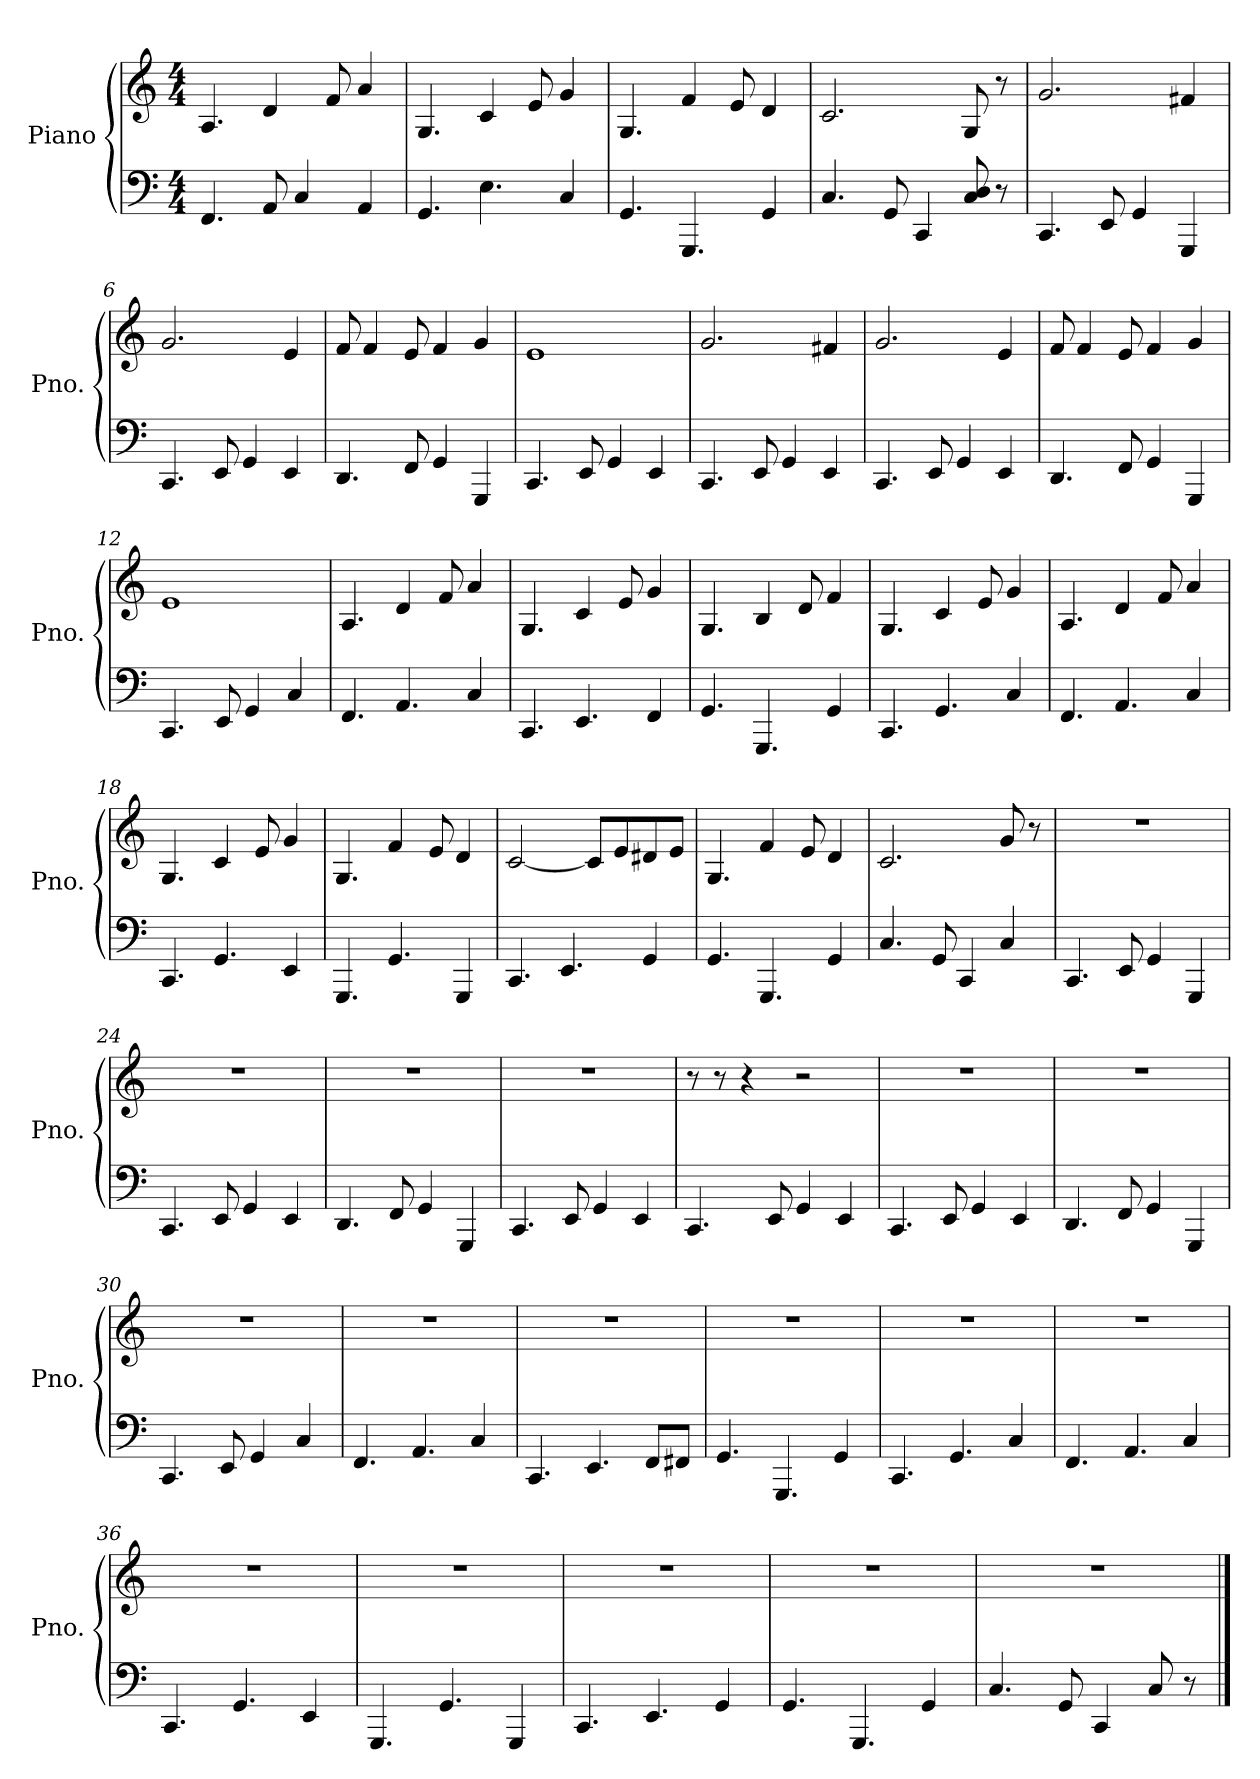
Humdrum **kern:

**kern	**kern
*part1	*part1
*staff2	*staff1
*I"Piano	*
*I'Pno.	*
*clefF4	*clefG2
*k[]	*k[]
*M4/4	*M4/4
=1	=1
4.FF/	4.A/
8AA/	4d/
4C/	.
.	8f/
4AA/	4a/
=2	=2
4.GG/	4.G/
4.E\	4c/
.	8e/
4C/	4g/
=3	=3
4.GG/	4.G/
4.GGG/	4f/
.	8e/
4GG/	4d/
=4	=4
4.C/	2.c/
8GG/	.
4CC/	.
8C/ 8D/	8G/
8r	8r
=5	=5
4.CC/	2.g/
8EE/	.
4GG/	.
4GGG/	4f#X/
=6	=6
4.CC/	2.g/
8EE/	.
4GG/	.
4EE/	4e/
=7	=7
4.DD/	8f/
.	4f/
8FF/	8e/
4GG/	4f/
4GGG/	4g/
!!LO:LB:g=z
=8	=8
4.CC/	1e
8EE/	.
4GG/	.
4EE/	.
=9	=9
4.CC/	2.g/
8EE/	.
4GG/	.
4EE/	4f#X/
=10	=10
4.CC/	2.g/
8EE/	.
4GG/	.
4EE/	4e/
=11	=11
4.DD/	8f/
.	4f/
8FF/	8e/
4GG/	4f/
4GGG/	4g/
=12	=12
4.CC/	1e
8EE/	.
4GG/	.
4C/	.
=13	=13
4.FF/	4.A/
4.AA/	4d/
.	8f/
4C/	4a/
=14	=14
4.CC/	4.G/
4.EE/	4c/
.	8e/
4FF/	4g/
!!LO:LB:g=z
=15	=15
4.GG/	4.G/
4.GGG/	4B/
.	8d/
4GG/	4f/
=16	=16
4.CC/	4.G/
4.GG/	4c/
.	8e/
4C/	4g/
=17	=17
4.FF/	4.A/
4.AA/	4d/
.	8f/
4C/	4a/
=18	=18
4.CC/	4.G/
4.GG/	4c/
.	8e/
4EE/	4g/
=19	=19
4.GGG/	4.G/
4.GG/	4f/
.	8e/
4GGG/	4d/
=20	=20
4.CC/	[2c/
4.EE/	.
.	8c/L]
.	8e/
4GG/	8d#X/
.	8e/J
=21	=21
4.GG/	4.G/
4.GGG/	4f/
.	8e/
4GG/	4d/
!!LO:LB:g=z
=22	=22
4.C/	2.c/
8GG/	.
4CC/	.
4C/	8g/
.	8r
=23	=23
4.CC/	1r
8EE/	.
4GG/	.
4GGG/	.
=24	=24
4.CC/	1r
8EE/	.
4GG/	.
4EE/	.
=25	=25
4.DD/	1r
8FF/	.
4GG/	.
4GGG/	.
=26	=26
4.CC/	1r
8EE/	.
4GG/	.
4EE/	.
=27	=27
4.CC/	8r
.	8r
.	4r
8EE/	.
4GG/	2r
4EE/	.
=28	=28
4.CC/	1r
8EE/	.
4GG/	.
4EE/	.
!!LO:LB:g=z
=29	=29
4.DD/	1r
8FF/	.
4GG/	.
4GGG/	.
=30	=30
4.CC/	1r
8EE/	.
4GG/	.
4C/	.
=31	=31
4.FF/	1r
4.AA/	.
4C/	.
=32	=32
4.CC/	1r
4.EE/	.
8FF/L	.
8FF#X/J	.
=33	=33
4.GG/	1r
4.GGG/	.
4GG/	.
=34	=34
4.CC/	1r
4.GG/	.
4C/	.
=35	=35
4.FF/	1r
4.AA/	.
4C/	.
=36	=36
4.CC/	1r
4.GG/	.
4EE/	.
!!LO:PB:g=z
=37	=37
4.GGG/	1r
4.GG/	.
4GGG/	.
=38	=38
4.CC/	1r
4.EE/	.
4GG/	.
=39	=39
4.GG/	1r
4.GGG/	.
4GG/	.
=40	=40
4.C/	1r
8GG/	.
4CC/	.
8C/	.
8r	.
==	==
*-	*-
